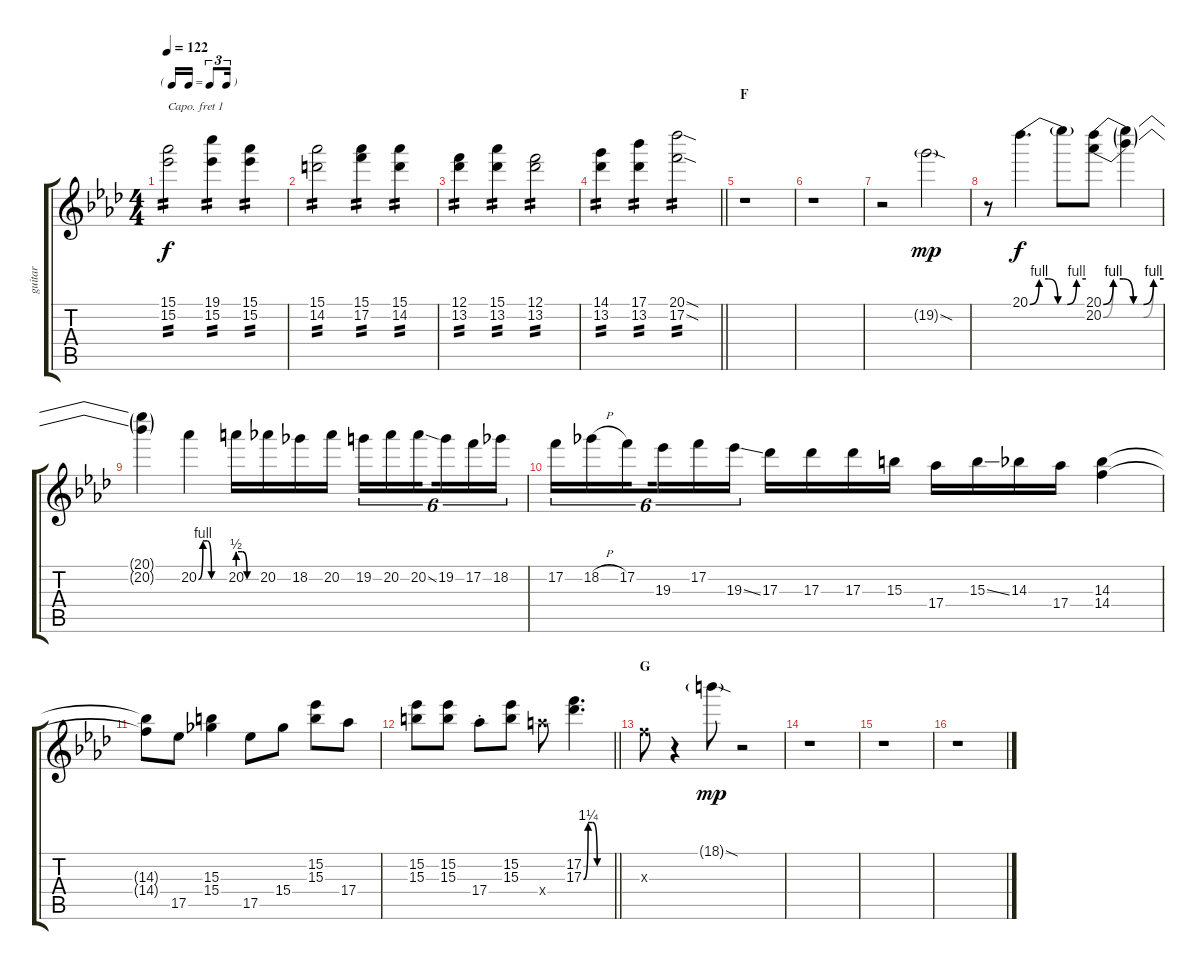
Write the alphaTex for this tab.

\track ("guitar" "guitar") {instrument electricguitarjazz}
\staff {score tabs}
\capo 1
\tuning (E4 B3 G3 D3 A2 E2) {hide}
\ts (4 4)
\tf triplet16th
\tempo 122
\clef g2
\ks ab
(15.1 15.2).2{tp 2 dy f} (19.1 15.2).4{tp 2} (15.1 15.2).4{tp 2} |
(15.1 14.2).2{tp 2} (15.1 17.2).4{tp 2} (15.1 14.2).4{tp 2} |
(12.1 13.2).4{tp 2} (15.1 13.2).4{tp 2} (12.1 13.2).2{tp 2} |
\barLineRight lightlight
(14.1 13.2).4{tp 2} (17.1 13.2).4{tp 2} (20.1{sod} 17.2{sod}).2{tp 2} |
\section ("" "F")
r.1 |
r.1 |
r.2 19.2{sod g}.2{dy mp} |
r.8 20.1{be (custom 0 0 10 4 20 4 30 0 40 0 50 4 60 4)}.4{d dy f} 20.1{t}.8 (20.1{be (custom 0 0 10 4 20 4 30 0 40 0 50 4 60 4)} 20.2{be (custom 0 0 10 4 20 4 30 0 40 0 50 4 60 4)}).8 (20.1{t} 20.2{t}).4 |
(20.1{t} 20.2{t}).4 20.2{be (custom 0 0 10 4 20 4 30 0 60 0)}.4 20.2{be (custom 0 2 15 2 30 0 60 0)}.16 20.2.16 18.2.16 20.2.16 19.2.16{tu (6 4)} 20.2.16{tu (6 4)} 20.2{ss}.16{tu (6 4) beam splitsecondary} 19.2.16{tu (6 4)} 17.2.16{tu (6 4)} 18.2.16{tu (6 4)} |
17.2.16{tu (6 4)} 18.2{h}.16{tu (6 4)} 17.2.16{tu (6 4) beam splitsecondary} 19.3.16{tu (6 4)} 17.2.16{tu (6 4)} 19.3{ss}.16{tu (6 4)} 17.3.16 17.3.16 17.3.16 15.3.16 17.4.16 15.3{ss}.16 14.3.16 17.4.16 (14.3 14.4).4 |
(14.3{t} 14.4{t}).8 17.5.8 (15.3 15.4).4 17.5.8 15.4.8 (15.2 15.3).8 17.4.8 |
\barLineRight lightlight
(15.2 15.3).8 (15.2 15.3).8 17.4{st}.8 (15.2 15.3).8 18.4{x}.8 (17.2 17.3{be (custom 0 0 10 5 20 5 30 0 60 0)}).4{d} |
\section ("" "G")
9.3{x}.8 r.4 18.1{sod g}.8{dy mp} r.2 |
r.1 |
r.1 |
r.1
